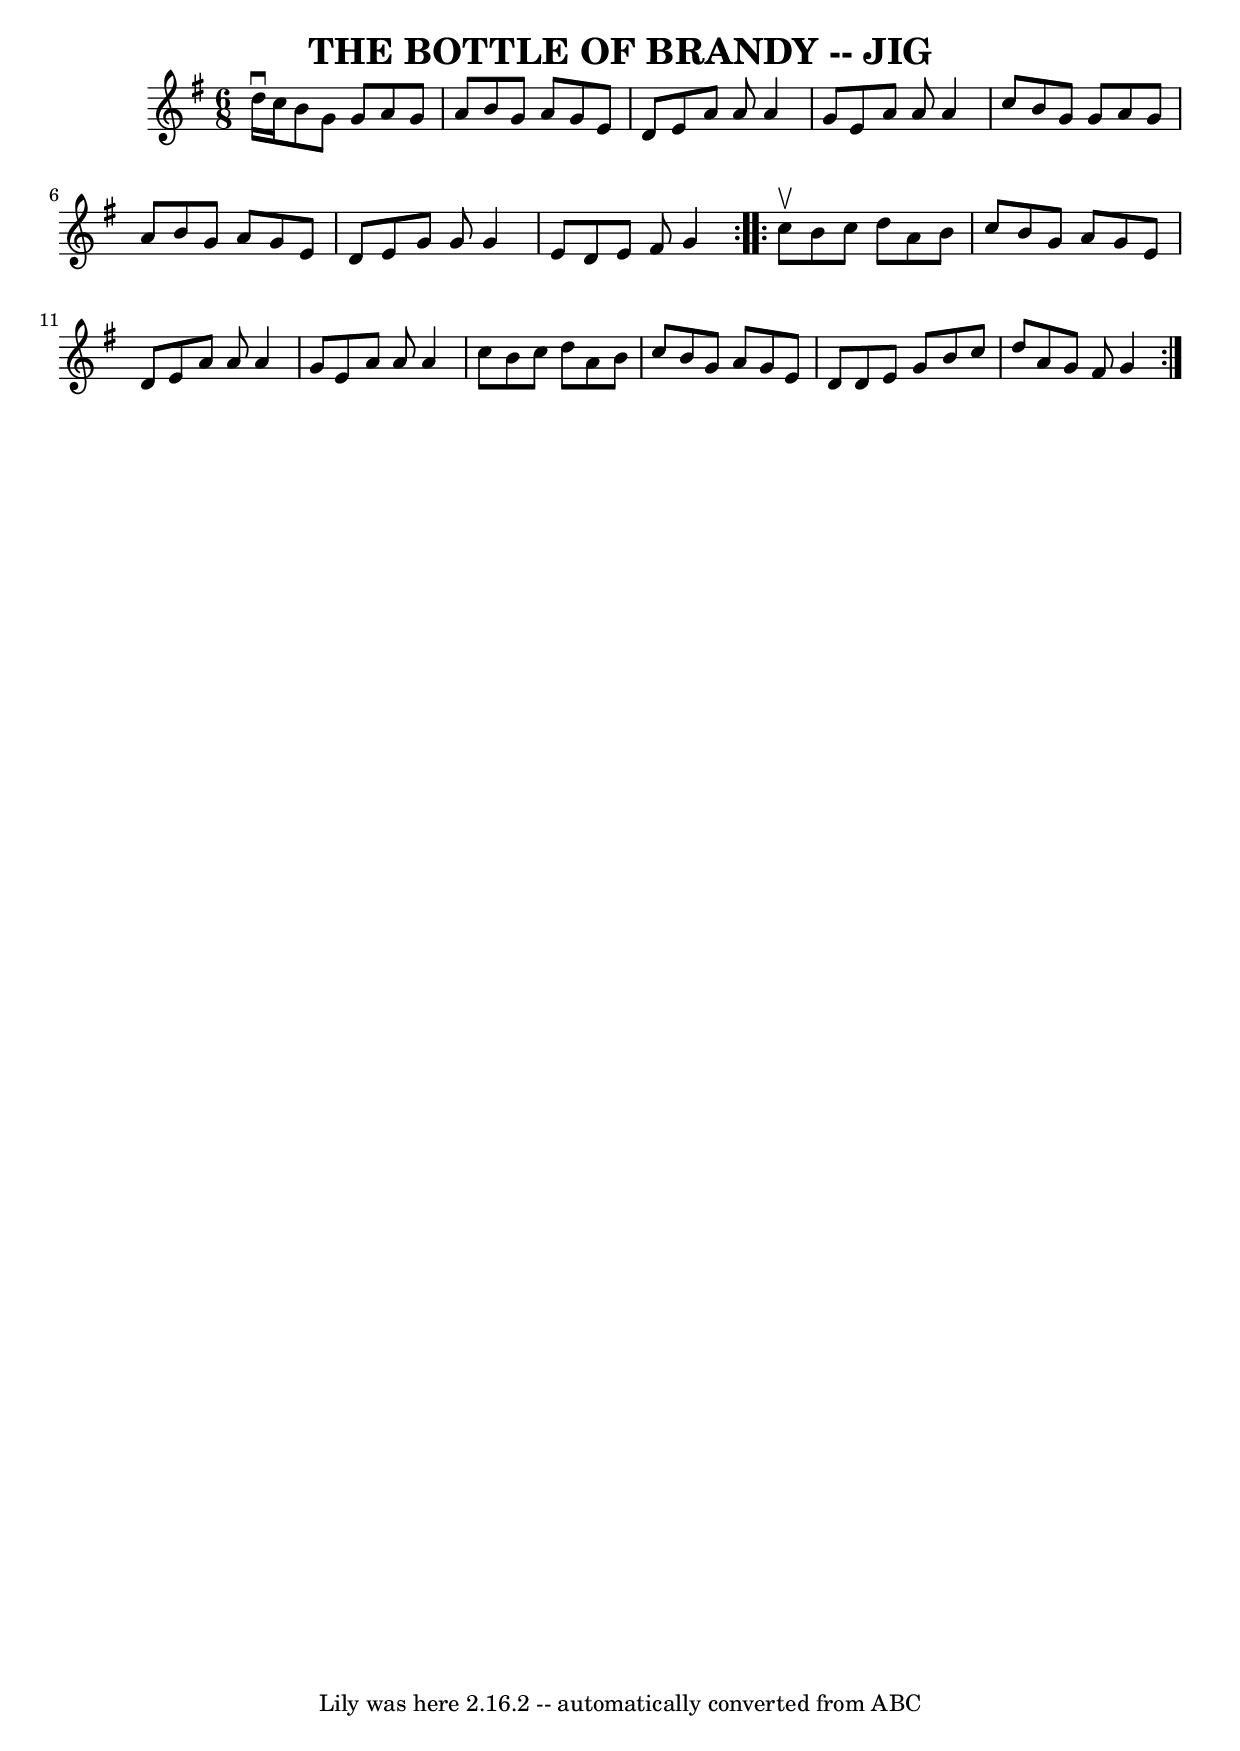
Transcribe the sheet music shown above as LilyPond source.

\version "2.16.2"
\include "Mammoth.ily"
\header {
  %% book = "Ryan's Mammoth Collection of Fiddle Tunes"
  crossRefNumber = "1"
  footnotes = ""
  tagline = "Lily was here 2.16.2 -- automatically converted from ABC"
  title = "THE BOTTLE OF BRANDY -- JIG"

}
voicedefault =  {



  \repeat volta 2 {

    \time 6/8 
    \key g \major
    d''16^\downbow c''16        |
    b'8 g'8  
    g'8 a'8 g'8 a'8    |
    b'8 g'8 a'8 g'8 e'8 d'8 
    |
    e'8 a'8 a'8 a'4 g'8    |
    e'8 a'8 a'8   
    a'4 c''8        |
    b'8 g'8 g'8 a'8 g'8 a'8    
    |
    b'8 g'8 a'8 g'8 e'8 d'8    |
    e'8 g'8    
    g'8 g'4 e'8    |
    d'8 e'8 fis'8 g'4    
  }     

  \repeat volta 2 {
    c''8^\upbow       |
    b'8 c''8 d''8 a'8    
    b'8 c''8    |
    b'8 g'8 a'8 g'8 e'8 d'8    |
    
    e'8 a'8 a'8 a'4 g'8    |
    e'8 a'8 a'8 a'4 c''8  
    |
    b'8 c''8 d''8 a'8 b'8 c''8    |
    b'8    
    g'8 a'8 g'8 e'8 d'8    |
    d'8 e'8 g'8 b'8 c''8  
    d''8    |
    a'8 g'8 fis'8 g'4    
  }   

}

\score{
  <<

    \context Staff="default"
    {
      \voicedefault 
      
    }

  >>
  \layout {
    
  }
  \midi {
  }

}
